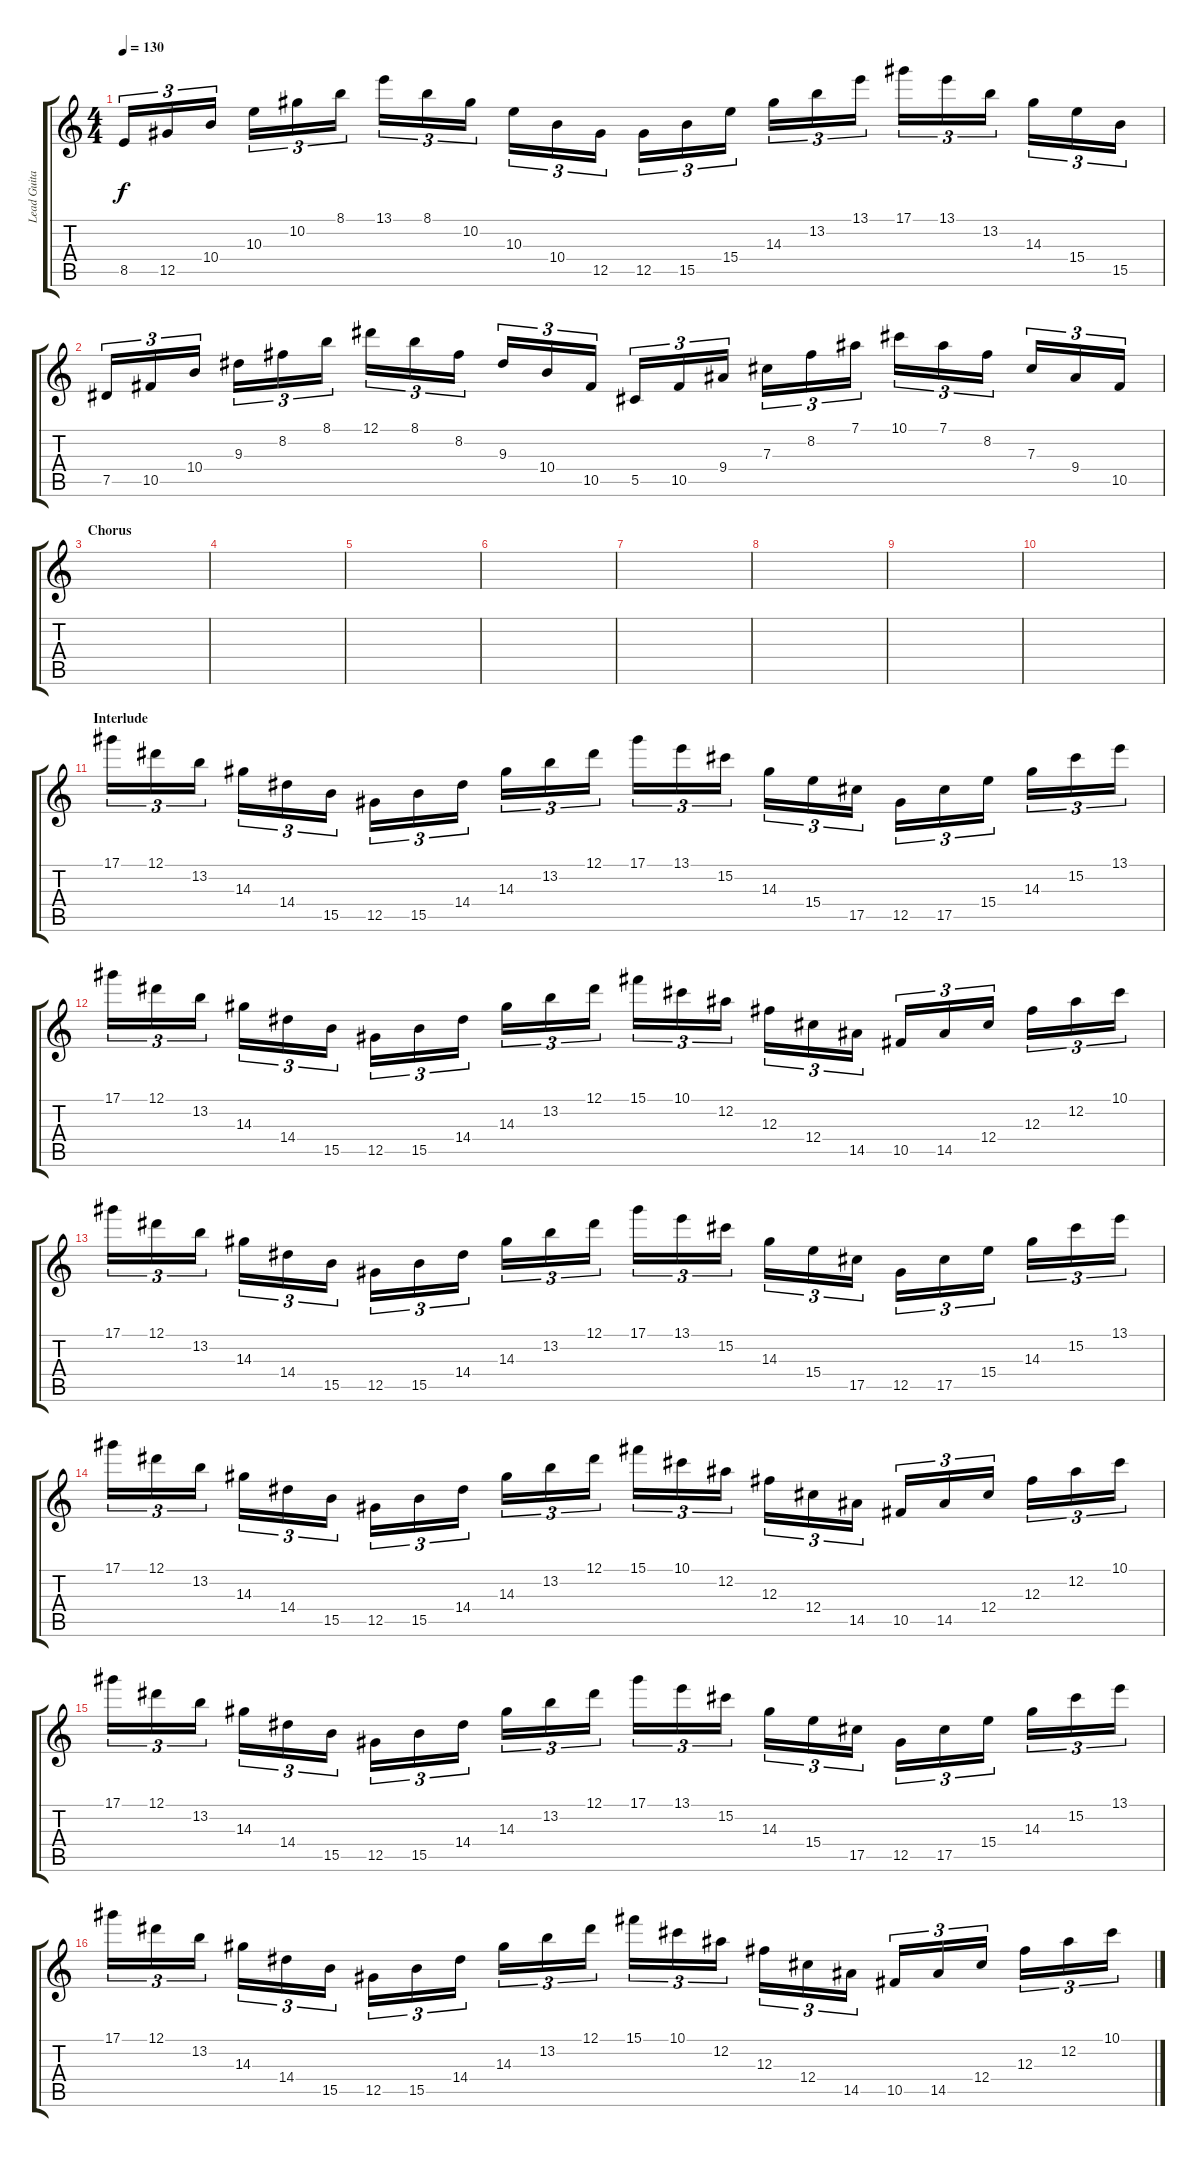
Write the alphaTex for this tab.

\track ("Lead Guitar" "Lead Guita") {instrument distortionguitar}
\staff {score tabs}
\tuning (Eb4 Bb3 Gb3 Db3 Ab2 Eb2) {hide}
\ts (4 4)
\tempo 130
\clef g2
\ks c
8.5.16{tu (3 2) dy f} 12.5.16{tu (3 2)} 10.4.16{tu (3 2)} 10.3.16{tu (3 2)} 10.2.16{tu (3 2)} 8.1.16{tu (3 2)} 13.1.16{tu (3 2)} 8.1.16{tu (3 2)} 10.2.16{tu (3 2)} 10.3.16{tu (3 2)} 10.4.16{tu (3 2)} 12.5.16{tu (3 2)} 12.5.16{tu (3 2)} 15.5.16{tu (3 2)} 15.4.16{tu (3 2)} 14.3.16{tu (3 2)} 13.2.16{tu (3 2)} 13.1.16{tu (3 2)} 17.1.16{tu (3 2)} 13.1.16{tu (3 2)} 13.2.16{tu (3 2)} 14.3.16{tu (3 2)} 15.4.16{tu (3 2)} 15.5.16{tu (3 2)} |
7.5.16{tu (3 2)} 10.5.16{tu (3 2)} 10.4.16{tu (3 2)} 9.3.16{tu (3 2)} 8.2.16{tu (3 2)} 8.1.16{tu (3 2)} 12.1.16{tu (3 2)} 8.1.16{tu (3 2)} 8.2.16{tu (3 2)} 9.3.16{tu (3 2)} 10.4.16{tu (3 2)} 10.5.16{tu (3 2)} 5.5.16{tu (3 2)} 10.5.16{tu (3 2)} 9.4.16{tu (3 2)} 7.3.16{tu (3 2)} 8.2.16{tu (3 2)} 7.1.16{tu (3 2)} 10.1.16{tu (3 2)} 7.1.16{tu (3 2)} 8.2.16{tu (3 2)} 7.3.16{tu (3 2)} 9.4.16{tu (3 2)} 10.5.16{tu (3 2)} |
\section ("" "Chorus")
|
|
|
|
|
|
|
|
\section ("" "Interlude")
17.1.16{tu (3 2)} 12.1.16{tu (3 2)} 13.2.16{tu (3 2)} 14.3.16{tu (3 2)} 14.4.16{tu (3 2)} 15.5.16{tu (3 2)} 12.5.16{tu (3 2)} 15.5.16{tu (3 2)} 14.4.16{tu (3 2)} 14.3.16{tu (3 2)} 13.2.16{tu (3 2)} 12.1.16{tu (3 2)} 17.1.16{tu (3 2)} 13.1.16{tu (3 2)} 15.2.16{tu (3 2)} 14.3.16{tu (3 2)} 15.4.16{tu (3 2)} 17.5.16{tu (3 2)} 12.5.16{tu (3 2)} 17.5.16{tu (3 2)} 15.4.16{tu (3 2)} 14.3.16{tu (3 2)} 15.2.16{tu (3 2)} 13.1.16{tu (3 2)} |
17.1.16{tu (3 2)} 12.1.16{tu (3 2)} 13.2.16{tu (3 2)} 14.3.16{tu (3 2)} 14.4.16{tu (3 2)} 15.5.16{tu (3 2)} 12.5.16{tu (3 2)} 15.5.16{tu (3 2)} 14.4.16{tu (3 2)} 14.3.16{tu (3 2)} 13.2.16{tu (3 2)} 12.1.16{tu (3 2)} 15.1.16{tu (3 2)} 10.1.16{tu (3 2)} 12.2.16{tu (3 2)} 12.3.16{tu (3 2)} 12.4.16{tu (3 2)} 14.5.16{tu (3 2)} 10.5.16{tu (3 2)} 14.5.16{tu (3 2)} 12.4.16{tu (3 2)} 12.3.16{tu (3 2)} 12.2.16{tu (3 2)} 10.1.16{tu (3 2)} |
17.1.16{tu (3 2)} 12.1.16{tu (3 2)} 13.2.16{tu (3 2)} 14.3.16{tu (3 2)} 14.4.16{tu (3 2)} 15.5.16{tu (3 2)} 12.5.16{tu (3 2)} 15.5.16{tu (3 2)} 14.4.16{tu (3 2)} 14.3.16{tu (3 2)} 13.2.16{tu (3 2)} 12.1.16{tu (3 2)} 17.1.16{tu (3 2)} 13.1.16{tu (3 2)} 15.2.16{tu (3 2)} 14.3.16{tu (3 2)} 15.4.16{tu (3 2)} 17.5.16{tu (3 2)} 12.5.16{tu (3 2)} 17.5.16{tu (3 2)} 15.4.16{tu (3 2)} 14.3.16{tu (3 2)} 15.2.16{tu (3 2)} 13.1.16{tu (3 2)} |
17.1.16{tu (3 2)} 12.1.16{tu (3 2)} 13.2.16{tu (3 2)} 14.3.16{tu (3 2)} 14.4.16{tu (3 2)} 15.5.16{tu (3 2)} 12.5.16{tu (3 2)} 15.5.16{tu (3 2)} 14.4.16{tu (3 2)} 14.3.16{tu (3 2)} 13.2.16{tu (3 2)} 12.1.16{tu (3 2)} 15.1.16{tu (3 2)} 10.1.16{tu (3 2)} 12.2.16{tu (3 2)} 12.3.16{tu (3 2)} 12.4.16{tu (3 2)} 14.5.16{tu (3 2)} 10.5.16{tu (3 2)} 14.5.16{tu (3 2)} 12.4.16{tu (3 2)} 12.3.16{tu (3 2)} 12.2.16{tu (3 2)} 10.1.16{tu (3 2)} |
17.1.16{tu (3 2)} 12.1.16{tu (3 2)} 13.2.16{tu (3 2)} 14.3.16{tu (3 2)} 14.4.16{tu (3 2)} 15.5.16{tu (3 2)} 12.5.16{tu (3 2)} 15.5.16{tu (3 2)} 14.4.16{tu (3 2)} 14.3.16{tu (3 2)} 13.2.16{tu (3 2)} 12.1.16{tu (3 2)} 17.1.16{tu (3 2)} 13.1.16{tu (3 2)} 15.2.16{tu (3 2)} 14.3.16{tu (3 2)} 15.4.16{tu (3 2)} 17.5.16{tu (3 2)} 12.5.16{tu (3 2)} 17.5.16{tu (3 2)} 15.4.16{tu (3 2)} 14.3.16{tu (3 2)} 15.2.16{tu (3 2)} 13.1.16{tu (3 2)} |
17.1.16{tu (3 2)} 12.1.16{tu (3 2)} 13.2.16{tu (3 2)} 14.3.16{tu (3 2)} 14.4.16{tu (3 2)} 15.5.16{tu (3 2)} 12.5.16{tu (3 2)} 15.5.16{tu (3 2)} 14.4.16{tu (3 2)} 14.3.16{tu (3 2)} 13.2.16{tu (3 2)} 12.1.16{tu (3 2)} 15.1.16{tu (3 2)} 10.1.16{tu (3 2)} 12.2.16{tu (3 2)} 12.3.16{tu (3 2)} 12.4.16{tu (3 2)} 14.5.16{tu (3 2)} 10.5.16{tu (3 2)} 14.5.16{tu (3 2)} 12.4.16{tu (3 2)} 12.3.16{tu (3 2)} 12.2.16{tu (3 2)} 10.1.16{tu (3 2)}
